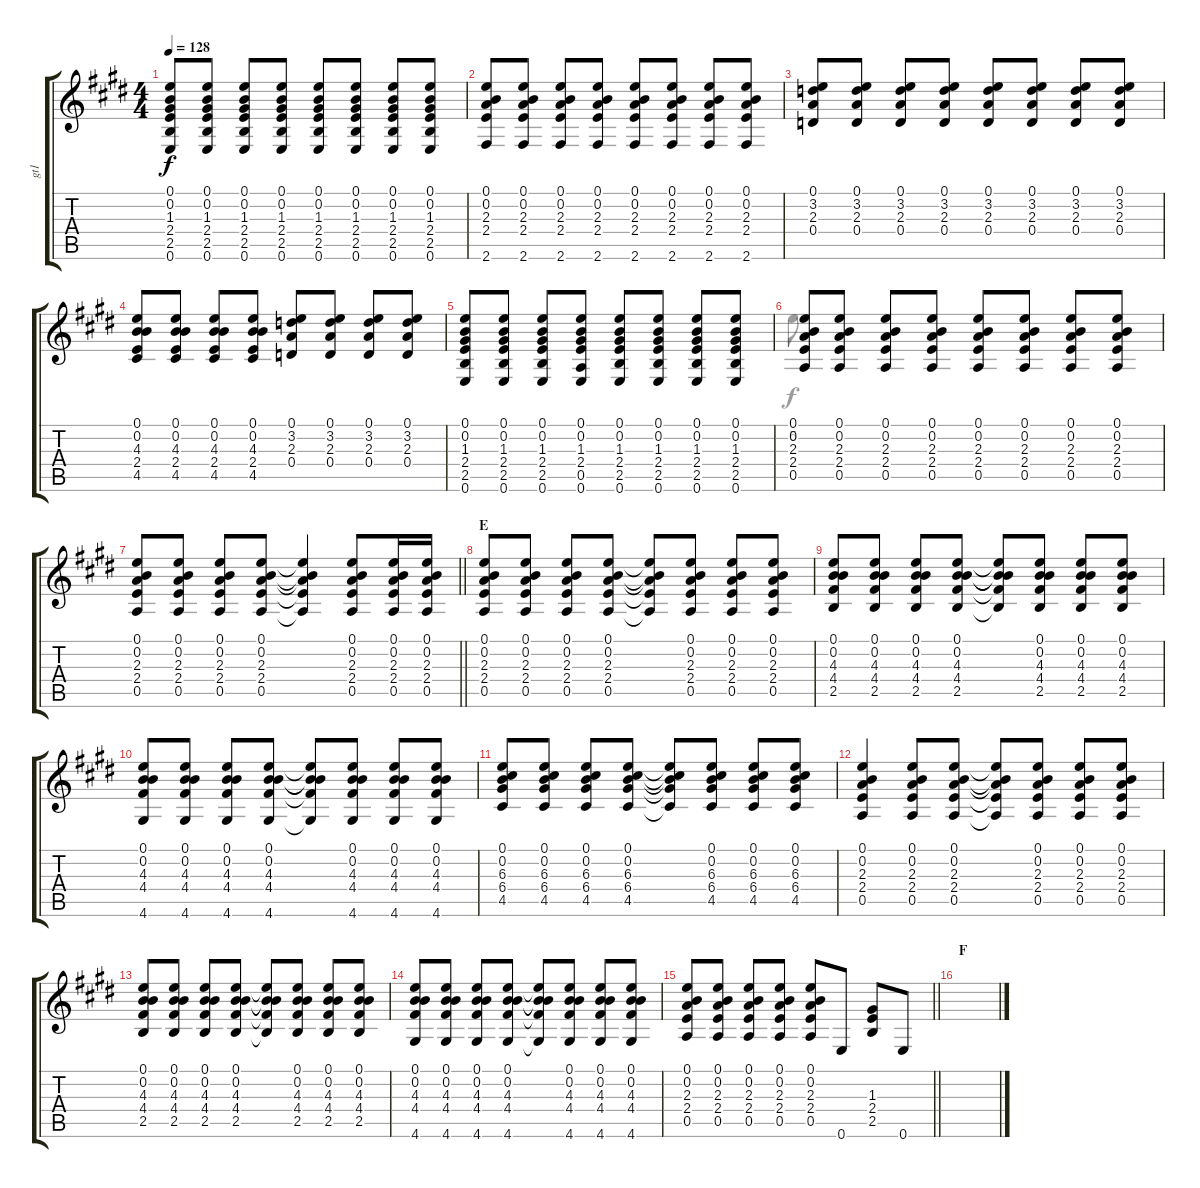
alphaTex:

\track ("gt1" "gt1") {instrument distortionguitar}
\staff {score tabs}
\tuning (E4 B3 G3 D3 A2 E2) {hide}
\voice
\ts (4 4)
\tempo 128
\clef g2
\ks e
(0.1 0.2 1.3 2.4 2.5 0.6).8{dy f} (0.1 0.2 1.3 2.4 2.5 0.6).8 (0.1 0.2 1.3 2.4 2.5 0.6).8 (0.1 0.2 1.3 2.4 2.5 0.6).8 (0.1 0.2 1.3 2.4 2.5 0.6).8 (0.1 0.2 1.3 2.4 2.5 0.6).8 (0.1 0.2 1.3 2.4 2.5 0.6).8 (0.1 0.2 1.3 2.4 2.5 0.6).8 |
(0.1 0.2 2.3 2.4 2.6).8 (0.1 0.2 2.3 2.4 2.6).8 (0.1 0.2 2.3 2.4 2.6).8 (0.1 0.2 2.3 2.4 2.6).8 (0.1 0.2 2.3 2.4 2.6).8 (0.1 0.2 2.3 2.4 2.6).8 (0.1 0.2 2.3 2.4 2.6).8 (0.1 0.2 2.3 2.4 2.6).8 |
(0.1 3.2 2.3 0.4).8 (0.1 3.2 2.3 0.4).8 (0.1 3.2 2.3 0.4).8 (0.1 3.2 2.3 0.4).8 (0.1 3.2 2.3 0.4).8 (0.1 3.2 2.3 0.4).8 (0.1 3.2 2.3 0.4).8 (0.1 3.2 2.3 0.4).8 |
(0.1 0.2 4.3 2.4 4.5).8 (0.1 0.2 4.3 2.4 4.5).8 (0.1 0.2 4.3 2.4 4.5).8 (0.1 0.2 4.3 2.4 4.5).8 (0.1 3.2 2.3 0.4).8 (0.1 3.2 2.3 0.4).8 (0.1 3.2 2.3 0.4).8 (0.1 3.2 2.3 0.4).8 |
(0.1 0.2 1.3 2.4 2.5 0.6).8 (0.1 0.2 1.3 2.4 2.5 0.6).8 (0.1 0.2 1.3 2.4 2.5 0.6).8 (0.1 0.2 1.3 2.4 0.5 0.6).8 (0.1 0.2 1.3 2.4 2.5 0.6).8 (0.1 0.2 1.3 2.4 2.5 0.6).8 (0.1 0.2 1.3 2.4 2.5 0.6).8 (0.1 0.2 1.3 2.4 2.5 0.6).8 |
(0.1 0.2 2.3 2.4 0.5).8 (0.1 0.2 2.3 2.4 0.5).8 (0.1 0.2 2.3 2.4 0.5).8 (0.1 0.2 2.3 2.4 0.5).8 (0.1 0.2 2.3 2.4 0.5).8 (0.1 0.2 2.3 2.4 0.5).8 (0.1 0.2 2.3 2.4 0.5).8 (0.1 0.2 2.3 2.4 0.5).8 |
\barLineRight lightlight
(0.1 0.2 2.3 2.4 0.5).8 (0.1 0.2 2.3 2.4 0.5).8 (0.1 0.2 2.3 2.4 0.5).8 (0.1 0.2 2.3 2.4 0.5).8 (0.1{t} 0.2{t} 2.3{t} 2.4{t} 0.5{t}).4 (0.1 0.2 2.3 2.4 0.5).8 (0.1 0.2 2.3 2.4 0.5).16 (0.1 0.2 2.3 2.4 0.5).16 |
\section ("" "E")
(0.1 0.2 2.3 2.4 0.5).8 (0.1 0.2 2.3 2.4 0.5).8 (0.1 0.2 2.3 2.4 0.5).8 (0.1 0.2 2.3 2.4 0.5).8 (0.1{t} 0.2{t} 2.3{t} 2.4{t} 0.5{t}).8 (0.1 0.2 2.3 2.4 0.5).8 (0.1 0.2 2.3 2.4 0.5).8 (0.1 0.2 2.3 2.4 0.5).8 |
(0.1 0.2 4.3 4.4 2.5).8 (0.1 0.2 4.3 4.4 2.5).8 (0.1 0.2 4.3 4.4 2.5).8 (0.1 0.2 4.3 4.4 2.5).8 (0.1{t} 0.2{t} 4.3{t} 4.4{t} 2.5{t}).8 (0.1 0.2 4.3 4.4 2.5).8 (0.1 0.2 4.3 4.4 2.5).8 (0.1 0.2 4.3 4.4 2.5).8 |
(0.1 0.2 4.3 4.4 4.6).8 (0.1 0.2 4.3 4.4 4.6).8 (0.1 0.2 4.3 4.4 4.6).8 (0.1 0.2 4.3 4.4 4.6).8 (0.1{t} 0.2{t} 4.3{t} 4.4{t} 4.6{t}).8 (0.1 0.2 4.3 4.4 4.6).8 (0.1 0.2 4.3 4.4 4.6).8 (0.1 0.2 4.3 4.4 4.6).8 |
(0.1 0.2 6.3 6.4 4.5).8 (0.1 0.2 6.3 6.4 4.5).8 (0.1 0.2 6.3 6.4 4.5).8 (0.1 0.2 6.3 6.4 4.5).8 (0.1{t} 0.2{t} 6.3{t} 6.4{t} 4.5{t}).8 (0.1 0.2 6.3 6.4 4.5).8 (0.1 0.2 6.3 6.4 4.5).8 (0.1 0.2 6.3 6.4 4.5).8 |
(0.1 0.2 2.3 2.4 0.5).4 (0.1 0.2 2.3 2.4 0.5).8 (0.1 0.2 2.3 2.4 0.5).8 (0.1{t} 0.2{t} 2.3{t} 2.4{t} 0.5{t}).8 (0.1 0.2 2.3 2.4 0.5).8 (0.1 0.2 2.3 2.4 0.5).8 (0.1 0.2 2.3 2.4 0.5).8 |
(0.1 0.2 4.3 4.4 2.5).8 (0.1 0.2 4.3 4.4 2.5).8 (0.1 0.2 4.3 4.4 2.5).8 (0.1 0.2 4.3 4.4 2.5).8 (0.1{t} 0.2{t} 4.3{t} 4.4{t} 2.5{t}).8 (0.1 0.2 4.3 4.4 2.5).8 (0.1 0.2 4.3 4.4 2.5).8 (0.1 0.2 4.3 4.4 2.5).8 |
(0.1 0.2 4.3 4.4 4.6).8 (0.1 0.2 4.3 4.4 4.6).8 (0.1 0.2 4.3 4.4 4.6).8 (0.1 0.2 4.3 4.4 4.6).8 (0.1{t} 0.2{t} 4.3{t} 4.4{t} 4.6{t}).8 (0.1 0.2 4.3 4.4 4.6).8 (0.1 0.2 4.3 4.4 4.6).8 (0.1 0.2 4.3 4.4 4.6).8 |
\barLineRight lightlight
(0.1 0.2 2.3 2.4 0.5).8 (0.1 0.2 2.3 2.4 0.5).8 (0.1 0.2 2.3 2.4 0.5).8 (0.1 0.2 2.3 2.4 0.5).8 (0.1 0.2 2.3 2.4 0.5).8 0.6.8 (1.3 2.4 2.5).8 0.6.8 |
\section ("" "F")
\voice
\clef g2
\ottava regular
\simile none
\ks e
|
|
|
|
|
5.2.8 |
\barLineRight lightlight
|
|
|
|
|
|
|
|
\barLineRight lightlight
|
